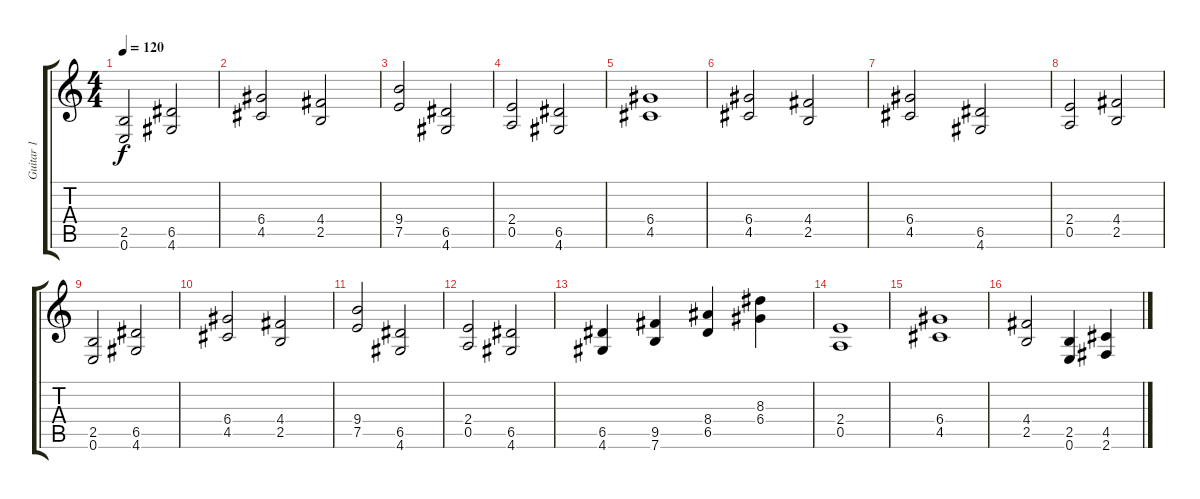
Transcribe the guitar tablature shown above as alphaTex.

\track ("Guitar 1" "Guitar 1") {instrument distortionguitar}
\staff {score tabs}
\tuning (E4 B3 G3 D3 A2 E2) {hide}
\ts (4 4)
\tempo 120
\clef g2
\ks c
(2.5 0.6).2{dy f} (6.5 4.6).2 |
(6.4 4.5).2 (4.4 2.5).2 |
(9.4 7.5).2 (6.5 4.6).2 |
(2.4 0.5).2 (6.5 4.6).2 |
(6.4 4.5).1 |
(6.4 4.5).2 (4.4 2.5).2 |
(6.4 4.5).2 (6.5 4.6).2 |
(2.4 0.5).2 (4.4 2.5).2 |
(2.5 0.6).2 (6.5 4.6).2 |
(6.4 4.5).2 (4.4 2.5).2 |
(9.4 7.5).2 (6.5 4.6).2 |
(2.4 0.5).2 (6.5 4.6).2 |
(6.5 4.6).4 (9.5 7.6).4 (8.4 6.5).4 (8.3 6.4).4 |
(2.4 0.5).1 |
(6.4 4.5).1 |
(4.4 2.5).2 (2.5 0.6).4 (4.5 2.6).4
